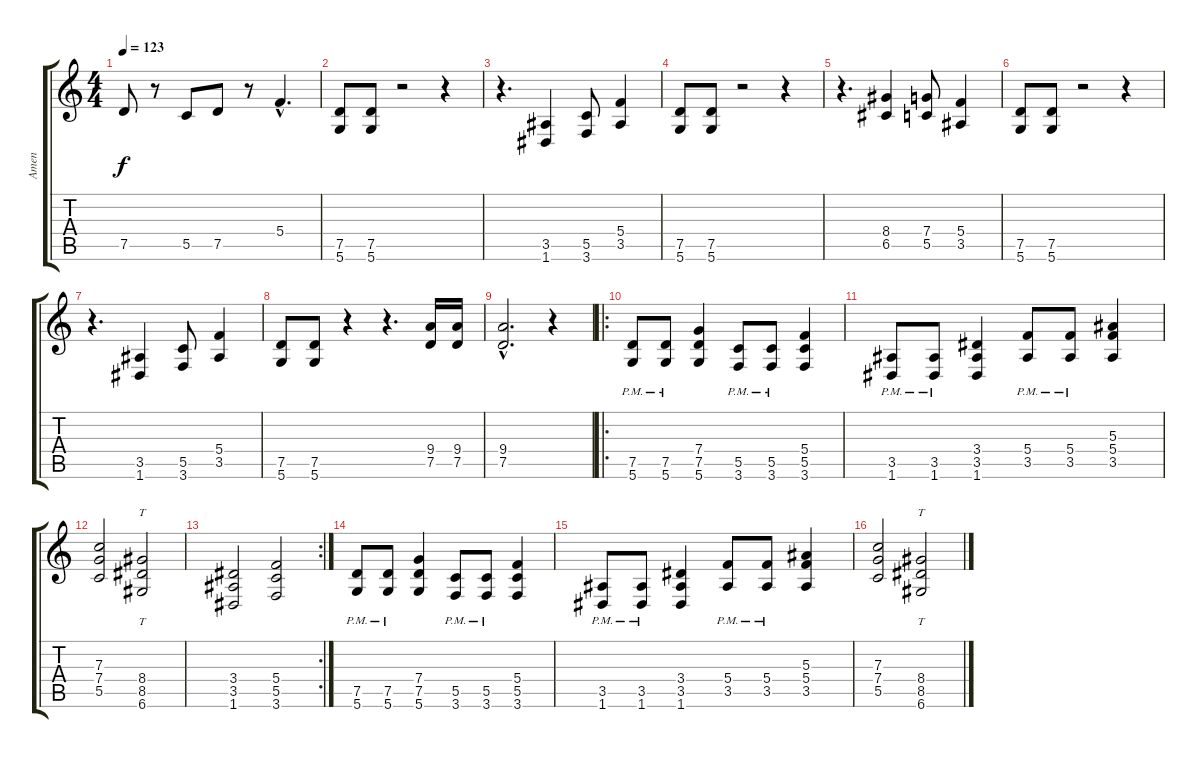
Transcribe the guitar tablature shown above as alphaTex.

\track ("Amen" "Amen") {instrument distortionguitar}
\staff {score tabs}
\tuning (D4 A3 F3 C3 G2 D2) {hide}
\ts (4 4)
\tempo 123
\clef g2
\ks c
7.5.8{dy f} r.8 5.5.8 7.5.8 r.8 5.4{hac}.4{d} |
(7.5 5.6).8 (7.5 5.6).8 r.2 r.4 |
r.4{d} (3.5 1.6).4 (5.5 3.6).8 (5.4 3.5).4 |
(7.5 5.6).8 (7.5 5.6).8 r.2 r.4 |
r.4{d} (8.4 6.5).4 (7.4 5.5).8 (5.4 3.5).4 |
(7.5 5.6).8 (7.5 5.6).8 r.2 r.4 |
r.4{d} (3.5 1.6).4 (5.5 3.6).8 (5.4 3.5).4 |
(7.5 5.6).8 (7.5 5.6).8 r.4 r.4{d} (9.4 7.5).16 (9.4 7.5).16 |
(9.4{hac} 7.5{hac}).2{d} r.4 |
\ro
(7.5{pm} 5.6{pm}).8 (7.5{pm} 5.6{pm}).8 (7.4 7.5 5.6).4 (5.5{pm} 3.6{pm}).8 (5.5{pm} 3.6{pm}).8 (5.4 5.5 3.6).4 |
(3.5{pm} 1.6{pm}).8 (3.5{pm} 1.6{pm}).8 (3.4 3.5 1.6).4 (5.4{pm} 3.5{pm}).8 (5.4{pm} 3.5{pm}).8 (5.3 5.4 3.5).4 |
(7.3 7.4 5.5).2 (8.4 8.5 6.6).2{tt} |
\rc 2
(3.4 3.5 1.6).2 (5.4 5.5 3.6).2 |
(7.5{pm} 5.6{pm}).8 (7.5{pm} 5.6{pm}).8 (7.4 7.5 5.6).4 (5.5{pm} 3.6{pm}).8 (5.5{pm} 3.6{pm}).8 (5.4 5.5 3.6).4 |
(3.5{pm} 1.6{pm}).8 (3.5{pm} 1.6{pm}).8 (3.4 3.5 1.6).4 (5.4{pm} 3.5{pm}).8 (5.4{pm} 3.5{pm}).8 (5.3 5.4 3.5).4 |
(7.3 7.4 5.5).2 (8.4 8.5 6.6).2{tt}
